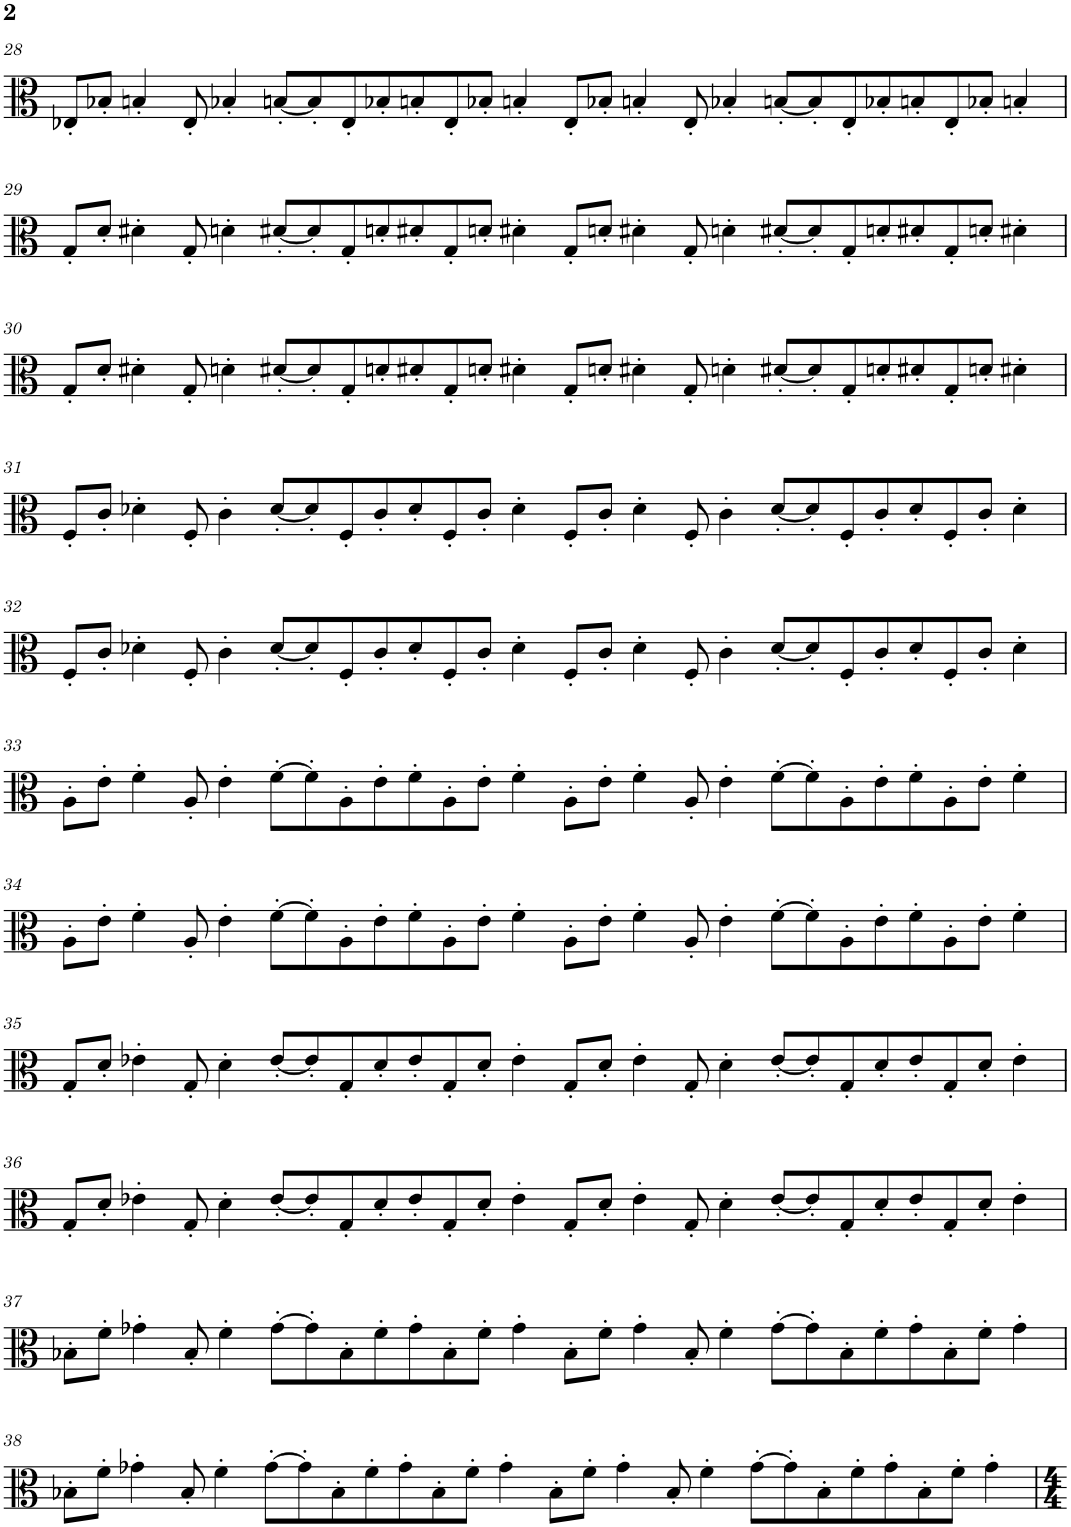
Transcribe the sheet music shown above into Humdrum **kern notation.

**kern
*part1
*staff1
*I"Viola
*I'Vla.
!!LO:PB:g=z
*clefC3
*k[]
*M16/4
=28
8E-X'/L
8B-X'/J
4Bn'/
8E-'/
4B-X'/
[8Bn'/L
8B'/]
8E-'/
8B-X'/
8Bn'/
8E-'/
8B-X'/J
4Bn'/
8E-'/L
8B-X'/J
4Bn'/
8E-'/
4B-X'/
[8Bn'/L
8B'/]
8E-'/
8B-X'/
8Bn'/
8E-'/
8B-X'/J
4Bn'/
!!LO:LB:g=z
=29
8G'/L
8d'/J
4d#X'\
8G'/
4dn'\
[8d#X'/L
8d#'/]
8G'/
8dn'/
8d#X'/
8G'/
8dn'/J
4d#X'\
8G'/L
8dn'/J
4d#X'\
8G'/
4dn'\
[8d#X'/L
8d#'/]
8G'/
8dn'/
8d#X'/
8G'/
8dn'/J
4d#X'\
!!LO:LB:g=z
=30
8G'/L
8d'/J
4d#X'\
8G'/
4dn'\
[8d#X'/L
8d#'/]
8G'/
8dn'/
8d#X'/
8G'/
8dn'/J
4d#X'\
8G'/L
8dn'/J
4d#X'\
8G'/
4dn'\
[8d#X'/L
8d#'/]
8G'/
8dn'/
8d#X'/
8G'/
8dn'/J
4d#X'\
!!LO:LB:g=z
=31
8F'/L
8c'/J
4d-X'\
8F'/
4c'\
[8d-'/L
8d-'/]
8F'/
8c'/
8d-'/
8F'/
8c'/J
4d-'\
8F'/L
8c'/J
4d-'\
8F'/
4c'\
[8d-'/L
8d-'/]
8F'/
8c'/
8d-'/
8F'/
8c'/J
4d-'\
!!LO:LB:g=z
=32
8F'/L
8c'/J
4d-X'\
8F'/
4c'\
[8d-'/L
8d-'/]
8F'/
8c'/
8d-'/
8F'/
8c'/J
4d-'\
8F'/L
8c'/J
4d-'\
8F'/
4c'\
[8d-'/L
8d-'/]
8F'/
8c'/
8d-'/
8F'/
8c'/J
4d-'\
!!LO:LB:g=z
=33
8A'\L
8e'\J
4f'\
8A'/
4e'\
[8f'\L
8f'\]
8A'\
8e'\
8f'\
8A'\
8e'\J
4f'\
8A'\L
8e'\J
4f'\
8A'/
4e'\
[8f'\L
8f'\]
8A'\
8e'\
8f'\
8A'\
8e'\J
4f'\
!!LO:LB:g=z
=34
8A'\L
8e'\J
4f'\
8A'/
4e'\
[8f'\L
8f'\]
8A'\
8e'\
8f'\
8A'\
8e'\J
4f'\
8A'\L
8e'\J
4f'\
8A'/
4e'\
[8f'\L
8f'\]
8A'\
8e'\
8f'\
8A'\
8e'\J
4f'\
!!LO:LB:g=z
=35
8G'/L
8d'/J
4e-X'\
8G'/
4d'\
[8e-'/L
8e-'/]
8G'/
8d'/
8e-'/
8G'/
8d'/J
4e-'\
8G'/L
8d'/J
4e-'\
8G'/
4d'\
[8e-'/L
8e-'/]
8G'/
8d'/
8e-'/
8G'/
8d'/J
4e-'\
!!LO:LB:g=z
=36
8G'/L
8d'/J
4e-X'\
8G'/
4d'\
[8e-'/L
8e-'/]
8G'/
8d'/
8e-'/
8G'/
8d'/J
4e-'\
8G'/L
8d'/J
4e-'\
8G'/
4d'\
[8e-'/L
8e-'/]
8G'/
8d'/
8e-'/
8G'/
8d'/J
4e-'\
!!LO:LB:g=z
=37
8B-X'\L
8f'\J
4g-X'\
8B-'/
4f'\
[8g-'\L
8g-'\]
8B-'\
8f'\
8g-'\
8B-'\
8f'\J
4g-'\
8B-'\L
8f'\J
4g-'\
8B-'/
4f'\
[8g-'\L
8g-'\]
8B-'\
8f'\
8g-'\
8B-'\
8f'\J
4g-'\
!!LO:LB:g=z
=38
8B-X'\L
8f'\J
4g-X'\
8B-'/
4f'\
[8g-'\L
8g-'\]
8B-'\
8f'\
8g-'\
8B-'\
8f'\J
4g-'\
8B-'\L
8f'\J
4g-'\
8B-'/
4f'\
[8g-'\L
8g-'\]
8B-'\
8f'\
8g-'\
8B-'\
8f'\J
4g-'\
=
*-
